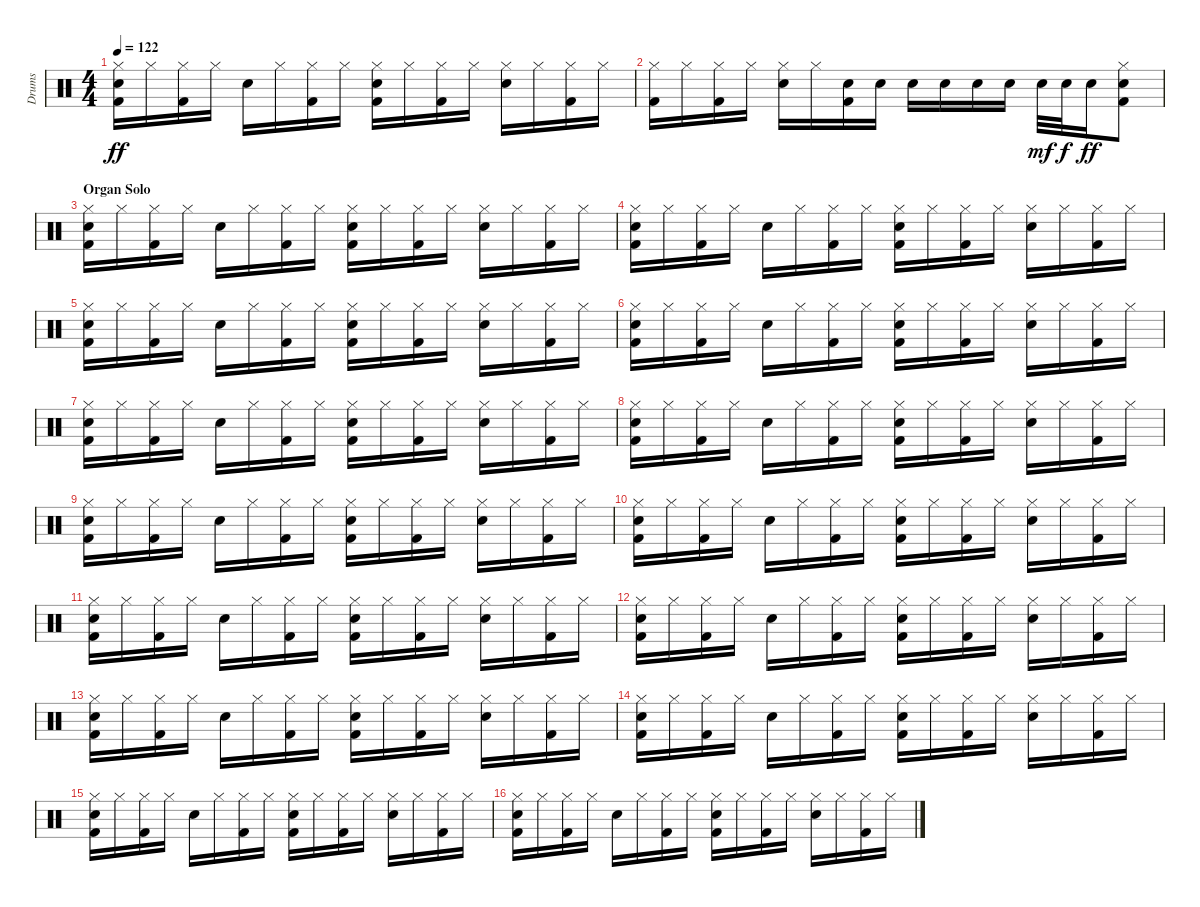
\track ("Drums" "Drums") {instrument percussion}
\staff {score}
\articulation defaults
\ts (4 4)
\tempo 122
\clef neutral
\ks c
("Hi-Hat (closed)" "Snare (hit) 2" "Kick (hit) 2").16{dy ff} "Hi-Hat (closed)".16 ("Hi-Hat (closed)" "Kick (hit) 2").16 "Hi-Hat (closed)".16 "Snare (hit) 2".16 "Hi-Hat (closed)".16 ("Hi-Hat (closed)" "Kick (hit) 2").16 "Hi-Hat (closed)".16 ("Hi-Hat (closed)" "Snare (hit) 2" "Kick (hit) 2").16 "Hi-Hat (closed)".16 ("Hi-Hat (closed)" "Kick (hit) 2").16 "Hi-Hat (closed)".16 ("Hi-Hat (closed)" "Snare (hit) 2").16 "Hi-Hat (closed)".16 ("Hi-Hat (closed)" "Kick (hit) 2").16 "Hi-Hat (closed)".16 |
("Hi-Hat (closed)" "Kick (hit) 2").16 "Hi-Hat (closed)".16 ("Hi-Hat (closed)" "Kick (hit) 2").16 "Hi-Hat (closed)".16 ("Hi-Hat (closed)" "Snare (hit) 2").16 "Hi-Hat (closed)".16 ("Snare (hit) 2" "Kick (hit) 2").16 "Snare (hit) 2".16 "Snare (hit) 2".16 "Snare (hit) 2".16 "Snare (hit) 2".16 "Snare (hit) 2".16 "Snare (hit) 2".32{dy mf} "Snare (hit) 2".32{dy f} "Snare (hit) 2".16{dy ff} ("Hi-Hat (closed)" "Snare (hit) 2" "Kick (hit) 2").8 |
\section ("" "Organ Solo")
("Hi-Hat (closed)" "Snare (hit) 2" "Kick (hit) 2").16 "Hi-Hat (closed)".16 ("Hi-Hat (closed)" "Kick (hit) 2").16 "Hi-Hat (closed)".16 "Snare (hit) 2".16 "Hi-Hat (closed)".16 ("Hi-Hat (closed)" "Kick (hit) 2").16 "Hi-Hat (closed)".16 ("Hi-Hat (closed)" "Snare (hit) 2" "Kick (hit) 2").16 "Hi-Hat (closed)".16 ("Hi-Hat (closed)" "Kick (hit) 2").16 "Hi-Hat (closed)".16 ("Hi-Hat (closed)" "Snare (hit) 2").16 "Hi-Hat (closed)".16 ("Hi-Hat (closed)" "Kick (hit) 2").16 "Hi-Hat (closed)".16 |
("Hi-Hat (closed)" "Snare (hit) 2" "Kick (hit) 2").16 "Hi-Hat (closed)".16 ("Hi-Hat (closed)" "Kick (hit) 2").16 "Hi-Hat (closed)".16 "Snare (hit) 2".16 "Hi-Hat (closed)".16 ("Hi-Hat (closed)" "Kick (hit) 2").16 "Hi-Hat (closed)".16 ("Hi-Hat (closed)" "Snare (hit) 2" "Kick (hit) 2").16 "Hi-Hat (closed)".16 ("Hi-Hat (closed)" "Kick (hit) 2").16 "Hi-Hat (closed)".16 ("Hi-Hat (closed)" "Snare (hit) 2").16 "Hi-Hat (closed)".16 ("Hi-Hat (closed)" "Kick (hit) 2").16 "Hi-Hat (closed)".16 |
("Hi-Hat (closed)" "Snare (hit) 2" "Kick (hit) 2").16 "Hi-Hat (closed)".16 ("Hi-Hat (closed)" "Kick (hit) 2").16 "Hi-Hat (closed)".16 "Snare (hit) 2".16 "Hi-Hat (closed)".16 ("Hi-Hat (closed)" "Kick (hit) 2").16 "Hi-Hat (closed)".16 ("Hi-Hat (closed)" "Snare (hit) 2" "Kick (hit) 2").16 "Hi-Hat (closed)".16 ("Hi-Hat (closed)" "Kick (hit) 2").16 "Hi-Hat (closed)".16 ("Hi-Hat (closed)" "Snare (hit) 2").16 "Hi-Hat (closed)".16 ("Hi-Hat (closed)" "Kick (hit) 2").16 "Hi-Hat (closed)".16 |
("Hi-Hat (closed)" "Snare (hit) 2" "Kick (hit) 2").16 "Hi-Hat (closed)".16 ("Hi-Hat (closed)" "Kick (hit) 2").16 "Hi-Hat (closed)".16 "Snare (hit) 2".16 "Hi-Hat (closed)".16 ("Hi-Hat (closed)" "Kick (hit) 2").16 "Hi-Hat (closed)".16 ("Hi-Hat (closed)" "Snare (hit) 2" "Kick (hit) 2").16 "Hi-Hat (closed)".16 ("Hi-Hat (closed)" "Kick (hit) 2").16 "Hi-Hat (closed)".16 ("Hi-Hat (closed)" "Snare (hit) 2").16 "Hi-Hat (closed)".16 ("Hi-Hat (closed)" "Kick (hit) 2").16 "Hi-Hat (closed)".16 |
("Hi-Hat (closed)" "Snare (hit) 2" "Kick (hit) 2").16 "Hi-Hat (closed)".16 ("Hi-Hat (closed)" "Kick (hit) 2").16 "Hi-Hat (closed)".16 "Snare (hit) 2".16 "Hi-Hat (closed)".16 ("Hi-Hat (closed)" "Kick (hit) 2").16 "Hi-Hat (closed)".16 ("Hi-Hat (closed)" "Snare (hit) 2" "Kick (hit) 2").16 "Hi-Hat (closed)".16 ("Hi-Hat (closed)" "Kick (hit) 2").16 "Hi-Hat (closed)".16 ("Hi-Hat (closed)" "Snare (hit) 2").16 "Hi-Hat (closed)".16 ("Hi-Hat (closed)" "Kick (hit) 2").16 "Hi-Hat (closed)".16 |
("Hi-Hat (closed)" "Snare (hit) 2" "Kick (hit) 2").16 "Hi-Hat (closed)".16 ("Hi-Hat (closed)" "Kick (hit) 2").16 "Hi-Hat (closed)".16 "Snare (hit) 2".16 "Hi-Hat (closed)".16 ("Hi-Hat (closed)" "Kick (hit) 2").16 "Hi-Hat (closed)".16 ("Hi-Hat (closed)" "Snare (hit) 2" "Kick (hit) 2").16 "Hi-Hat (closed)".16 ("Hi-Hat (closed)" "Kick (hit) 2").16 "Hi-Hat (closed)".16 ("Hi-Hat (closed)" "Snare (hit) 2").16 "Hi-Hat (closed)".16 ("Hi-Hat (closed)" "Kick (hit) 2").16 "Hi-Hat (closed)".16 |
("Hi-Hat (closed)" "Snare (hit) 2" "Kick (hit) 2").16 "Hi-Hat (closed)".16 ("Hi-Hat (closed)" "Kick (hit) 2").16 "Hi-Hat (closed)".16 "Snare (hit) 2".16 "Hi-Hat (closed)".16 ("Hi-Hat (closed)" "Kick (hit) 2").16 "Hi-Hat (closed)".16 ("Hi-Hat (closed)" "Snare (hit) 2" "Kick (hit) 2").16 "Hi-Hat (closed)".16 ("Hi-Hat (closed)" "Kick (hit) 2").16 "Hi-Hat (closed)".16 ("Hi-Hat (closed)" "Snare (hit) 2").16 "Hi-Hat (closed)".16 ("Hi-Hat (closed)" "Kick (hit) 2").16 "Hi-Hat (closed)".16 |
("Hi-Hat (closed)" "Snare (hit) 2" "Kick (hit) 2").16 "Hi-Hat (closed)".16 ("Hi-Hat (closed)" "Kick (hit) 2").16 "Hi-Hat (closed)".16 "Snare (hit) 2".16 "Hi-Hat (closed)".16 ("Hi-Hat (closed)" "Kick (hit) 2").16 "Hi-Hat (closed)".16 ("Hi-Hat (closed)" "Snare (hit) 2" "Kick (hit) 2").16 "Hi-Hat (closed)".16 ("Hi-Hat (closed)" "Kick (hit) 2").16 "Hi-Hat (closed)".16 ("Hi-Hat (closed)" "Snare (hit) 2").16 "Hi-Hat (closed)".16 ("Hi-Hat (closed)" "Kick (hit) 2").16 "Hi-Hat (closed)".16 |
("Hi-Hat (closed)" "Snare (hit) 2" "Kick (hit) 2").16 "Hi-Hat (closed)".16 ("Hi-Hat (closed)" "Kick (hit) 2").16 "Hi-Hat (closed)".16 "Snare (hit) 2".16 "Hi-Hat (closed)".16 ("Hi-Hat (closed)" "Kick (hit) 2").16 "Hi-Hat (closed)".16 ("Hi-Hat (closed)" "Snare (hit) 2" "Kick (hit) 2").16 "Hi-Hat (closed)".16 ("Hi-Hat (closed)" "Kick (hit) 2").16 "Hi-Hat (closed)".16 ("Hi-Hat (closed)" "Snare (hit) 2").16 "Hi-Hat (closed)".16 ("Hi-Hat (closed)" "Kick (hit) 2").16 "Hi-Hat (closed)".16 |
("Hi-Hat (closed)" "Snare (hit) 2" "Kick (hit) 2").16 "Hi-Hat (closed)".16 ("Hi-Hat (closed)" "Kick (hit) 2").16 "Hi-Hat (closed)".16 "Snare (hit) 2".16 "Hi-Hat (closed)".16 ("Hi-Hat (closed)" "Kick (hit) 2").16 "Hi-Hat (closed)".16 ("Hi-Hat (closed)" "Snare (hit) 2" "Kick (hit) 2").16 "Hi-Hat (closed)".16 ("Hi-Hat (closed)" "Kick (hit) 2").16 "Hi-Hat (closed)".16 ("Hi-Hat (closed)" "Snare (hit) 2").16 "Hi-Hat (closed)".16 ("Hi-Hat (closed)" "Kick (hit) 2").16 "Hi-Hat (closed)".16 |
("Hi-Hat (closed)" "Snare (hit) 2" "Kick (hit) 2").16 "Hi-Hat (closed)".16 ("Hi-Hat (closed)" "Kick (hit) 2").16 "Hi-Hat (closed)".16 "Snare (hit) 2".16 "Hi-Hat (closed)".16 ("Hi-Hat (closed)" "Kick (hit) 2").16 "Hi-Hat (closed)".16 ("Hi-Hat (closed)" "Snare (hit) 2" "Kick (hit) 2").16 "Hi-Hat (closed)".16 ("Hi-Hat (closed)" "Kick (hit) 2").16 "Hi-Hat (closed)".16 ("Hi-Hat (closed)" "Snare (hit) 2").16 "Hi-Hat (closed)".16 ("Hi-Hat (closed)" "Kick (hit) 2").16 "Hi-Hat (closed)".16 |
("Hi-Hat (closed)" "Snare (hit) 2" "Kick (hit) 2").16 "Hi-Hat (closed)".16 ("Hi-Hat (closed)" "Kick (hit) 2").16 "Hi-Hat (closed)".16 "Snare (hit) 2".16 "Hi-Hat (closed)".16 ("Hi-Hat (closed)" "Kick (hit) 2").16 "Hi-Hat (closed)".16 ("Hi-Hat (closed)" "Snare (hit) 2" "Kick (hit) 2").16 "Hi-Hat (closed)".16 ("Hi-Hat (closed)" "Kick (hit) 2").16 "Hi-Hat (closed)".16 ("Hi-Hat (closed)" "Snare (hit) 2").16 "Hi-Hat (closed)".16 ("Hi-Hat (closed)" "Kick (hit) 2").16 "Hi-Hat (closed)".16 |
("Hi-Hat (closed)" "Snare (hit) 2" "Kick (hit) 2").16 "Hi-Hat (closed)".16 ("Hi-Hat (closed)" "Kick (hit) 2").16 "Hi-Hat (closed)".16 "Snare (hit) 2".16 "Hi-Hat (closed)".16 ("Hi-Hat (closed)" "Kick (hit) 2").16 "Hi-Hat (closed)".16 ("Hi-Hat (closed)" "Snare (hit) 2" "Kick (hit) 2").16 "Hi-Hat (closed)".16 ("Hi-Hat (closed)" "Kick (hit) 2").16 "Hi-Hat (closed)".16 ("Hi-Hat (closed)" "Snare (hit) 2").16 "Hi-Hat (closed)".16 ("Hi-Hat (closed)" "Kick (hit) 2").16 "Hi-Hat (closed)".16 |
("Hi-Hat (closed)" "Snare (hit) 2" "Kick (hit) 2").16 "Hi-Hat (closed)".16 ("Hi-Hat (closed)" "Kick (hit) 2").16 "Hi-Hat (closed)".16 "Snare (hit) 2".16 "Hi-Hat (closed)".16 ("Hi-Hat (closed)" "Kick (hit) 2").16 "Hi-Hat (closed)".16 ("Hi-Hat (closed)" "Snare (hit) 2" "Kick (hit) 2").16 "Hi-Hat (closed)".16 ("Hi-Hat (closed)" "Kick (hit) 2").16 "Hi-Hat (closed)".16 ("Hi-Hat (closed)" "Snare (hit) 2").16 "Hi-Hat (closed)".16 ("Hi-Hat (closed)" "Kick (hit) 2").16 "Hi-Hat (closed)".16
